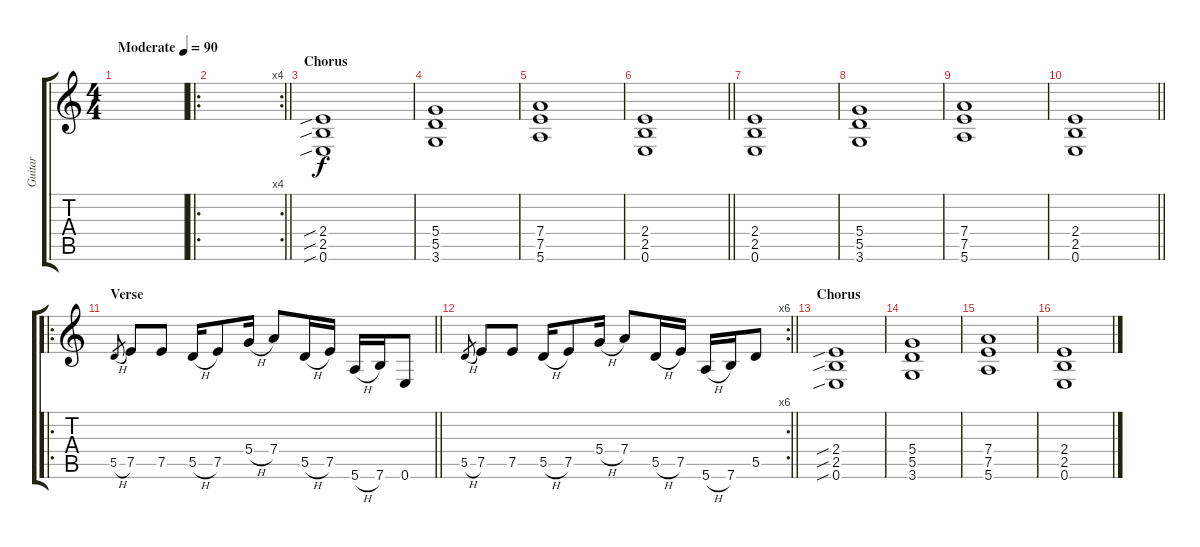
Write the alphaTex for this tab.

\track ("Guitar" "Guitar") {instrument overdrivenguitar}
\staff {score tabs}
\tuning (E4 B3 G3 D3 A2 E2) {hide}
\ts (4 4)
\tempo (90 "Moderate")
\clef g2
\ks c
|
\ro
\rc 4
\barLineRight lightlight
|
\section ("" "Chorus")
(2.4{sib} 2.5{sib} 0.6{sib}).1 |
(5.4 5.5 3.6).1 |
(7.4 7.5 5.6).1 |
\barLineRight lightlight
(2.4 2.5 0.6).1 |
(2.4 2.5 0.6).1 |
(5.4 5.5 3.6).1 |
(7.4 7.5 5.6).1 |
\barLineRight lightlight
(2.4 2.5 0.6).1 |
\ro
\section ("" "Verse")
\barLineRight lightlight
5.5{h}.8{gr} 7.5.8 7.5.8 5.5{h}.16 7.5.8 5.4{h}.16 7.4.8 5.5{h}.16 7.5.16 5.6{h}.16 7.6.16 0.6.8 |
\rc 6
\barLineRight lightlight
5.5{h}.8{gr} 7.5.8 7.5.8 5.5{h}.16 7.5.8 5.4{h}.16 7.4.8 5.5{h}.16 7.5.16 5.6{h}.16 7.6.16 5.5.8 |
\section ("" "Chorus")
(2.4{sib} 2.5{sib} 0.6{sib}).1 |
(5.4 5.5 3.6).1 |
(7.4 7.5 5.6).1 |
(2.4 2.5 0.6).1
